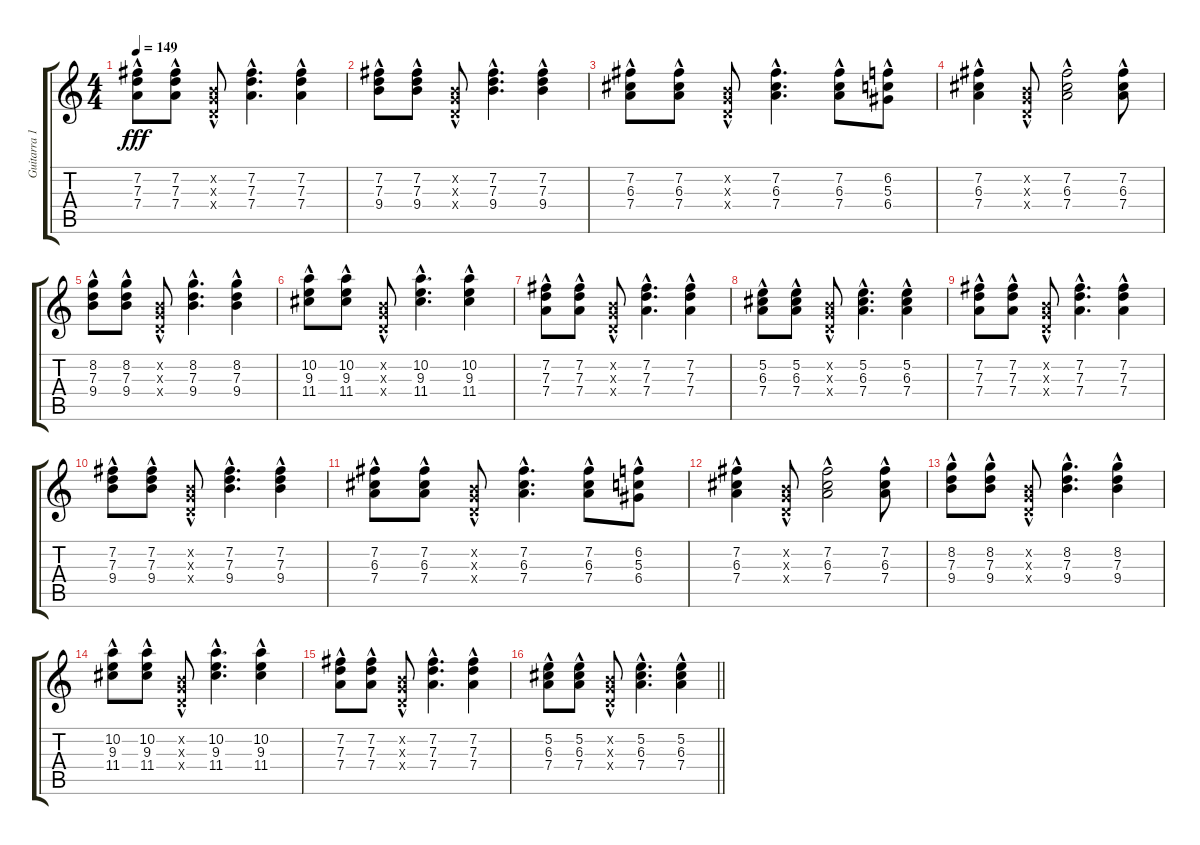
\track ("Guitarra 1 RSE" "Guitarra 1") {instrument overdrivenguitar}
\staff {score tabs}
\tuning (E4 B3 G3 D3 A2 E2) {hide}
\ts (4 4)
\tempo 149
\clef g2
\ks c
(7.2{hac} 7.3{hac} 7.4{hac}).8{dy fff instrument electricguitarjazz} (7.2{hac} 7.3{hac} 7.4{hac}).8 (0.2{hac x} 0.3{hac x} 0.4{hac x}).8 (7.2{hac} 7.3{hac} 7.4{hac}).4{d} (7.2{hac} 7.3{hac} 7.4{hac}).4 |
(7.2{hac} 7.3{hac} 9.4{hac}).8 (7.2{hac} 7.3{hac} 9.4{hac}).8 (0.2{hac x} 0.3{hac x} 0.4{hac x}).8 (7.2{hac} 7.3{hac} 9.4{hac}).4{d} (7.2{hac} 7.3{hac} 9.4{hac}).4 |
(7.2{hac} 6.3{hac} 7.4{hac}).8 (7.2{hac} 6.3{hac} 7.4{hac}).8 (0.2{hac x} 0.3{hac x} 0.4{hac x}).8 (7.2{hac} 6.3{hac} 7.4{hac}).4{d} (7.2{hac} 6.3{hac} 7.4{hac}).8 (6.2{hac} 5.3{hac} 6.4{hac}).8 |
(7.2{hac} 6.3{hac} 7.4{hac}).4 (0.2{hac x} 0.3{hac x} 0.4{hac x}).8 (7.2{hac} 6.3{hac} 7.4{hac}).2 (7.2{hac} 6.3{hac} 7.4{hac}).8 |
(8.2{hac} 7.3{hac} 9.4{hac}).8 (8.2{hac} 7.3{hac} 9.4{hac}).8 (0.2{hac x} 0.3{hac x} 0.4{hac x}).8 (8.2{hac} 7.3{hac} 9.4{hac}).4{d} (8.2{hac} 7.3{hac} 9.4{hac}).4 |
(10.2{hac} 9.3{hac} 11.4{hac}).8 (10.2{hac} 9.3{hac} 11.4{hac}).8 (0.2{hac x} 0.3{hac x} 0.4{hac x}).8 (10.2{hac} 9.3{hac} 11.4{hac}).4{d} (10.2{hac} 9.3{hac} 11.4{hac}).4 |
(7.2{hac} 7.3{hac} 7.4{hac}).8 (7.2{hac} 7.3{hac} 7.4{hac}).8 (0.2{hac x} 0.3{hac x} 0.4{hac x}).8 (7.2{hac} 7.3{hac} 7.4{hac}).4{d} (7.2{hac} 7.3{hac} 7.4{hac}).4 |
(5.2{hac} 6.3{hac} 7.4{hac}).8 (5.2{hac} 6.3{hac} 7.4{hac}).8 (0.2{hac x} 0.3{hac x} 0.4{hac x}).8 (5.2{hac} 6.3{hac} 7.4{hac}).4{d} (5.2{hac} 6.3{hac} 7.4{hac}).4 |
(7.2{hac} 7.3{hac} 7.4{hac}).8 (7.2{hac} 7.3{hac} 7.4{hac}).8 (0.2{hac x} 0.3{hac x} 0.4{hac x}).8 (7.2{hac} 7.3{hac} 7.4{hac}).4{d} (7.2{hac} 7.3{hac} 7.4{hac}).4 |
(7.2{hac} 7.3{hac} 9.4{hac}).8 (7.2{hac} 7.3{hac} 9.4{hac}).8 (0.2{hac x} 0.3{hac x} 0.4{hac x}).8 (7.2{hac} 7.3{hac} 9.4{hac}).4{d} (7.2{hac} 7.3{hac} 9.4{hac}).4 |
(7.2{hac} 6.3{hac} 7.4{hac}).8 (7.2{hac} 6.3{hac} 7.4{hac}).8 (0.2{hac x} 0.3{hac x} 0.4{hac x}).8 (7.2{hac} 6.3{hac} 7.4{hac}).4{d} (7.2{hac} 6.3{hac} 7.4{hac}).8 (6.2{hac} 5.3{hac} 6.4{hac}).8 |
(7.2{hac} 6.3{hac} 7.4{hac}).4 (0.2{hac x} 0.3{hac x} 0.4{hac x}).8 (7.2{hac} 6.3{hac} 7.4{hac}).2 (7.2{hac} 6.3{hac} 7.4{hac}).8 |
(8.2{hac} 7.3{hac} 9.4{hac}).8 (8.2{hac} 7.3{hac} 9.4{hac}).8 (0.2{hac x} 0.3{hac x} 0.4{hac x}).8 (8.2{hac} 7.3{hac} 9.4{hac}).4{d} (8.2{hac} 7.3{hac} 9.4{hac}).4 |
(10.2{hac} 9.3{hac} 11.4{hac}).8 (10.2{hac} 9.3{hac} 11.4{hac}).8 (0.2{hac x} 0.3{hac x} 0.4{hac x}).8 (10.2{hac} 9.3{hac} 11.4{hac}).4{d} (10.2{hac} 9.3{hac} 11.4{hac}).4 |
(7.2{hac} 7.3{hac} 7.4{hac}).8 (7.2{hac} 7.3{hac} 7.4{hac}).8 (0.2{hac x} 0.3{hac x} 0.4{hac x}).8 (7.2{hac} 7.3{hac} 7.4{hac}).4{d} (7.2{hac} 7.3{hac} 7.4{hac}).4 |
\barLineRight lightlight
(5.2{hac} 6.3{hac} 7.4{hac}).8 (5.2{hac} 6.3{hac} 7.4{hac}).8 (0.2{hac x} 0.3{hac x} 0.4{hac x}).8 (5.2{hac} 6.3{hac} 7.4{hac}).4{d} (5.2{hac} 6.3{hac} 7.4{hac}).4
